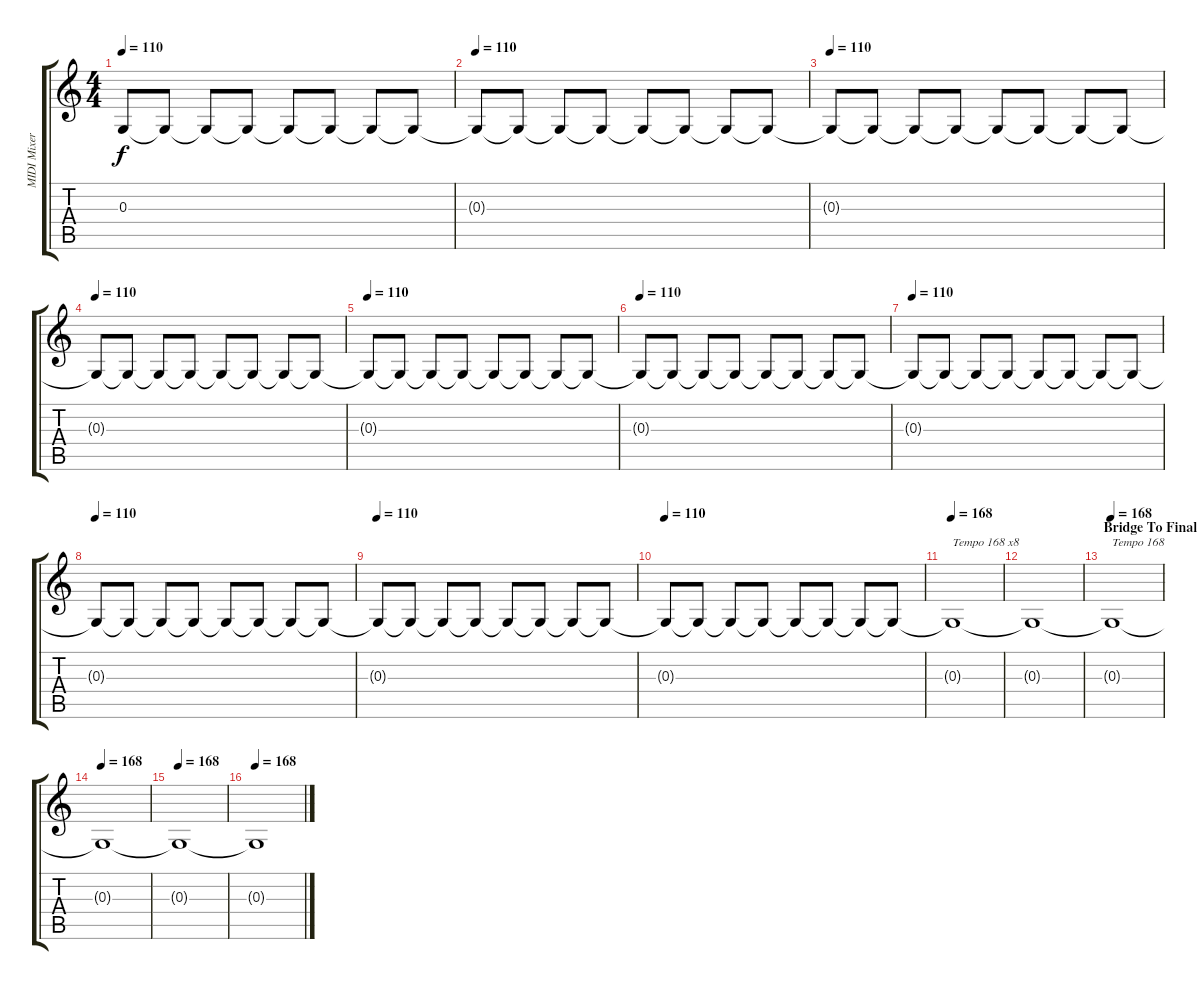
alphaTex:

\track ("MIDI Mixer" "MIDI Mixer") {instrument applause}
\staff {score tabs}
\tuning (E4 B3 G3 D3 A2 E2) {hide}
\ts (4 4)
\tempo 110
\clef g2
\ks c
0.3{t}.8{dy f} 0.3{t}.8 0.3{t}.8 0.3{t}.8 0.3{t}.8 0.3{t}.8 0.3{t}.8 0.3{t}.8 |
\tempo 110
0.3{t}.8 0.3{t}.8 0.3{t}.8 0.3{t}.8 0.3{t}.8 0.3{t}.8 0.3{t}.8 0.3{t}.8 |
\tempo 110
0.3{t}.8 0.3{t}.8 0.3{t}.8 0.3{t}.8 0.3{t}.8 0.3{t}.8 0.3{t}.8 0.3{t}.8 |
\tempo 110
0.3{t}.8 0.3{t}.8 0.3{t}.8 0.3{t}.8 0.3{t}.8 0.3{t}.8 0.3{t}.8 0.3{t}.8 |
\tempo 110
0.3{t}.8 0.3{t}.8 0.3{t}.8 0.3{t}.8 0.3{t}.8 0.3{t}.8 0.3{t}.8 0.3{t}.8 |
\tempo 110
0.3{t}.8 0.3{t}.8 0.3{t}.8 0.3{t}.8 0.3{t}.8 0.3{t}.8 0.3{t}.8 0.3{t}.8 |
\tempo 110
0.3{t}.8 0.3{t}.8 0.3{t}.8 0.3{t}.8 0.3{t}.8 0.3{t}.8 0.3{t}.8 0.3{t}.8 |
\tempo 110
0.3{t}.8 0.3{t}.8 0.3{t}.8 0.3{t}.8 0.3{t}.8 0.3{t}.8 0.3{t}.8 0.3{t}.8 |
\tempo 110
0.3{t}.8 0.3{t}.8 0.3{t}.8 0.3{t}.8 0.3{t}.8 0.3{t}.8 0.3{t}.8 0.3{t}.8 |
\tempo 110
0.3{t}.8 0.3{t}.8 0.3{t}.8 0.3{t}.8 0.3{t}.8 0.3{t}.8 0.3{t}.8 0.3{t}.8 |
\tempo 168
0.3{t}.1{txt "Tempo 168 x8"} |
0.3{t}.1 |
\section ("" "Bridge To Final")
\tempo 168
0.3{t}.1{txt "Tempo 168 "} |
\tempo 168
0.3{t}.1 |
\tempo 168
0.3{t}.1 |
\tempo 168
0.3{t}.1
